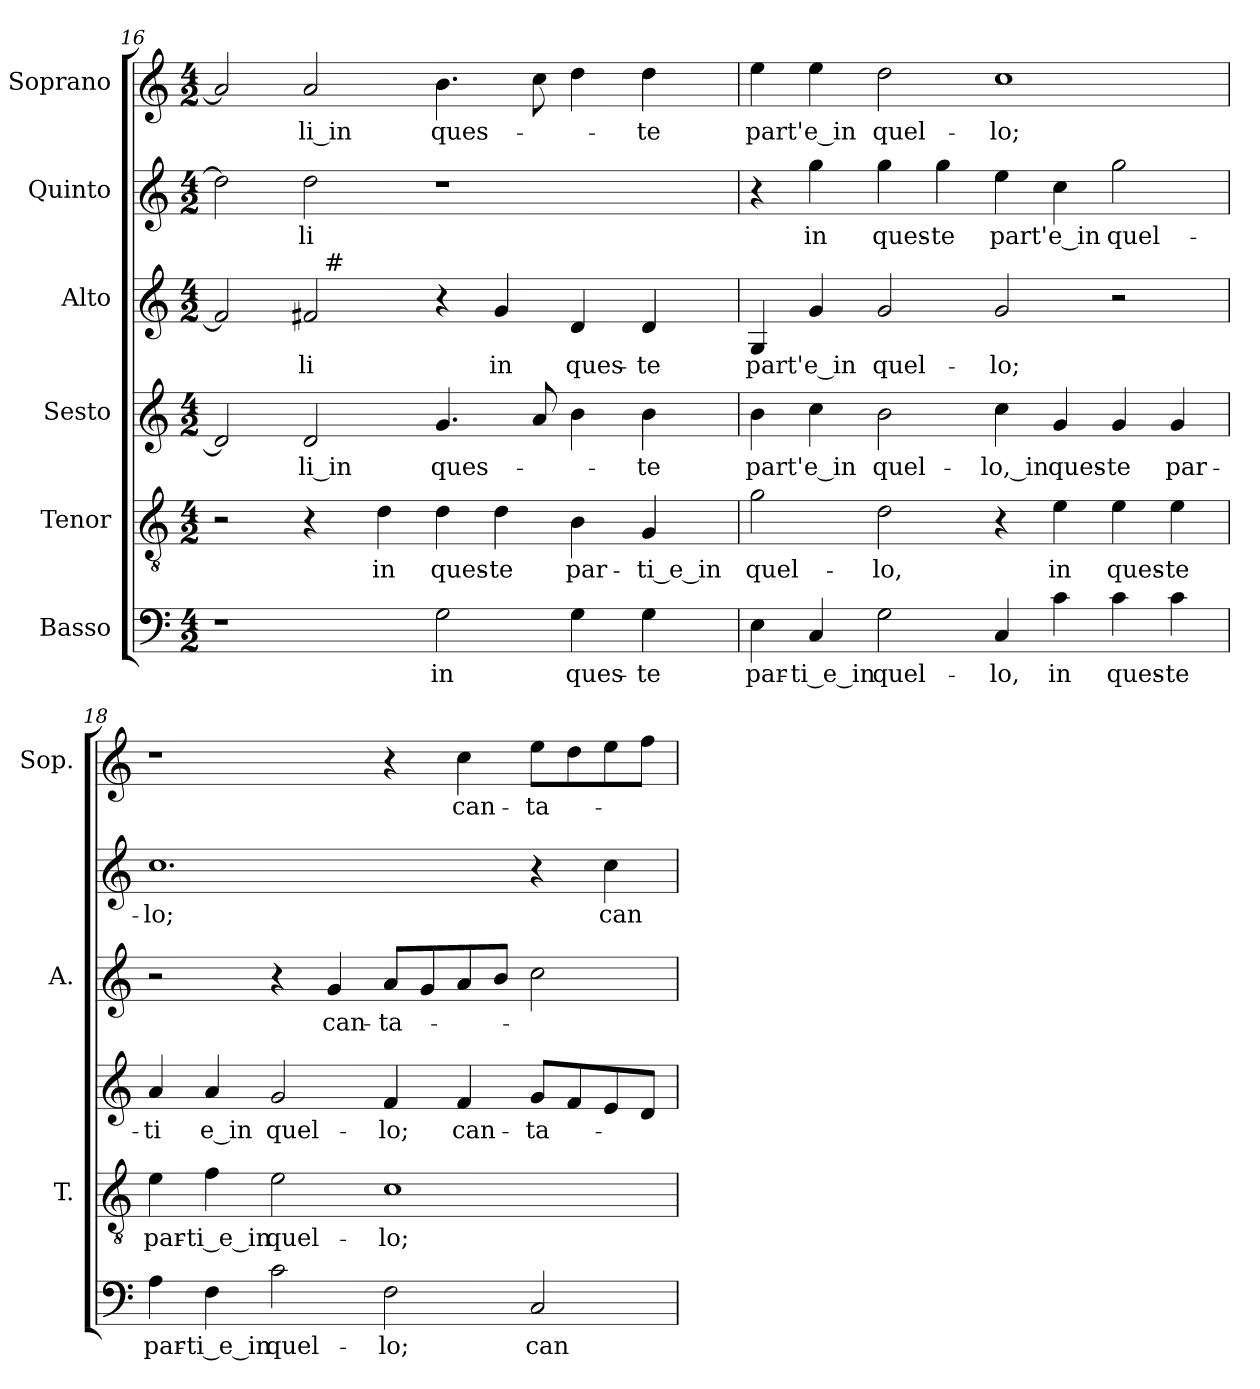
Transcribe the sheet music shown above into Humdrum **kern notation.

**kern	**text	**kern	**text	**kern	**text	**kern	**text	**kern	**text	**kern	**text
*part6	*part6	*part5	*part5	*part4	*part4	*part3	*part3	*part2	*part2	*part1	*part1
*staff6	*staff6	*staff5	*staff5	*staff4	*staff4	*staff3	*staff3	*staff2	*staff2	*staff1	*staff1
*I"Basso	*	*I"Tenor	*	*I"Sesto	*	*I"Alto	*	*I"Quinto	*	*I"Soprano	*
*	*	*I'T.	*	*	*	*I'A.	*	*	*	*I'Sop.	*
*clefF4	*	*clefGv2	*	*clefG2	*	*clefG2	*	*clefG2	*	*clefG2	*
*	*	*ITrd7c12	*	*	*	*	*	*	*	*	*
*k[]	*	*k[]	*	*k[]	*	*k[]	*	*k[]	*	*k[]	*
*C:	*	*C:	*	*C:	*	*C:	*	*C:	*	*C:	*
*M4/2	*	*M4/2	*	*M4/2	*	*M4/2	*	*M4/2	*	*M4/2	*
=16	=16	=16	=16	=16	=16	=16	=16	=16	=16	=16	=16
*	*	*	*	*	*	*^	*	*	*	*	*
1r	.	2r	.	2di/]	.	2f#i/]	2ryy	.	2ddi\]	.	2ai/]	.
!	!	!	!	!	!LO:LY:b:color=#000000	!	!	!	!	!	!	!
!	!	!	!	!	!	!	!	!LO:LY:b:color=#000000	!	!	!	!
!	!	!	!	!	!	!	!	!	!	!LO:LY:b:color=#000000	!	!
!	!	!	!	!	!	!	!	!	!	!	!	!LO:LY:b:color=#000000
.	.	4r	.	2di/	-li_in	2f#i/	32ryy	-li	2ddi\	-li	2ai/	-li_in
.	.	.	.	.	.	.	256ryy	.	.	.	.	.
!	!	!	!	!	!	!	!LO:TX:a:t=#	!	!	!	!	!
.	.	.	.	.	.	.	1ryy	.	.	.	.	.
!	!	!	!LO:LY:b:color=#000000	!	!	!	!	!	!	!	!	!
.	.	4Di\	in	.	.	.	.	.	.	.	.	.
!	!LO:LY:b:color=#000000	!	!	!	!	!	!	!	!	!	!	!
!	!	!	!LO:LY:b:color=#000000	!	!	!	!	!	!	!	!	!
!	!	!	!	!	!LO:LY:b:color=#000000	!	!	!	!	!	!	!
!	!	!	!	!	!	!	!	!	!	!	!	!LO:LY:b:color=#000000
2Gi\	in	4Di\	ques-	4.gi/	ques-	4r	.	.	1r	.	4.bi\	ques-
!	!	!	!LO:LY:b:color=#000000	!	!	!	!	!	!	!	!	!
!	!	!	!	!	!	!	!	!LO:LY:b:color=#000000	!	!	!	!
.	.	4Di\	-te	.	.	4gi/	.	in	.	.	.	.
.	.	.	.	8ai/	.	.	.	.	.	.	8cci\	.
!	!LO:LY:b:color=#000000	!	!	!	!	!	!	!	!	!	!	!
!	!	!	!LO:LY:b:color=#000000	!	!	!	!	!	!	!	!	!
!	!	!	!	!	!	!	!	!LO:LY:b:color=#000000	!	!	!	!
4Gi\	ques-	4BBi\	par-	4bi\	.	4di/	.	ques-	.	.	4ddi\	.
.	.	.	.	.	.	.	4ryy	.	.	.	.	.
!	!LO:LY:b:color=#000000	!	!	!	!	!	!	!	!	!	!	!
!	!	!	!LO:LY:b:color=#000000	!	!	!	!	!	!	!	!	!
!	!	!	!	!	!LO:LY:b:color=#000000	!	!	!	!	!	!	!
!	!	!	!	!	!	!	!	!LO:LY:b:color=#000000	!	!	!	!
!	!	!	!	!	!	!	!	!	!	!	!	!LO:LY:b:color=#000000
4Gi\	-te	4GGi/	-ti_e_in	4bi\	-te	4di/	.	-te	.	.	4ddi\	-te
.	.	.	.	.	.	.	8ryy	.	.	.	.	.
.	.	.	.	.	.	.	16ryy	.	.	.	.	.
.	.	.	.	.	.	.	64..ryy	.	.	.	.	.
*	*	*	*	*	*	*v	*v	*	*	*	*	*
=17	=17	=17	=17	=17	=17	=17	=17	=17	=17	=17	=17
*	*	*	*	*	*	*^	*	*	*	*	*
!	!LO:LY:b:color=#000000	!	!	!	!	!	!	!	!	!	!	!
*	*	*	*	*	*	*v	*v	*	*	*	*	*
*	*	*	*	*	*	*^	*	*	*	*	*
!	!	!	!LO:LY:b:color=#000000	!	!	!	!	!	!	!	!	!
*	*	*	*	*	*	*v	*v	*	*	*	*	*
*	*	*	*	*	*	*^	*	*	*	*	*
!	!	!	!	!	!LO:LY:b:color=#000000	!	!	!	!	!	!	!
*	*	*	*	*	*	*v	*v	*	*	*	*	*
*	*	*	*	*	*	*^	*	*	*	*	*
!	!	!	!	!	!	!	!	!LO:LY:b:color=#000000	!	!	!	!
*	*	*	*	*	*	*v	*v	*	*	*	*	*
*	*	*	*	*	*	*^	*	*	*	*	*
!	!	!	!	!	!	!	!	!	!	!	!	!LO:LY:b:color=#000000
*	*	*	*	*	*	*v	*v	*	*	*	*	*
4Ei\	par-	2Gi\	quel-	4bi\	part'	4Gi/	part'	4r	.	4eei\	part'
!	!LO:LY:b:color=#000000	!	!	!	!	!	!	!	!	!	!
!	!	!	!	!	!LO:LY:b:color=#000000	!	!	!	!	!	!
!	!	!	!	!	!	!	!LO:LY:b:color=#000000	!	!	!	!
!	!	!	!	!	!	!	!	!	!LO:LY:b:color=#000000	!	!
!	!	!	!	!	!	!	!	!	!	!	!LO:LY:b:color=#000000
4Ci/	-ti_e_in	.	.	4cci\	e_in	4gi/	e_in	4ggi\	in	4eei\	e_in
!	!LO:LY:b:color=#000000	!	!	!	!	!	!	!	!	!	!
!	!	!	!LO:LY:b:color=#000000	!	!	!	!	!	!	!	!
!	!	!	!	!	!LO:LY:b:color=#000000	!	!	!	!	!	!
!	!	!	!	!	!	!	!LO:LY:b:color=#000000	!	!	!	!
!	!	!	!	!	!	!	!	!	!LO:LY:b:color=#000000	!	!
!	!	!	!	!	!	!	!	!	!	!	!LO:LY:b:color=#000000
2Gi\	quel-	2Di\	-lo,	2bi\	quel-	2gi/	quel-	4ggi\	ques-	2ddi\	quel-
!	!	!	!	!	!	!	!	!	!LO:LY:b:color=#000000	!	!
.	.	.	.	.	.	.	.	4ggi\	-te	.	.
!	!LO:LY:b:color=#000000	!	!	!	!	!	!	!	!	!	!
!	!	!	!	!	!LO:LY:b:color=#000000	!	!	!	!	!	!
!	!	!	!	!	!	!	!LO:LY:b:color=#000000	!	!	!	!
!	!	!	!	!	!	!	!	!	!LO:LY:b:color=#000000	!	!
!	!	!	!	!	!	!	!	!	!	!	!LO:LY:b:color=#000000
4Ci/	-lo,	4r	.	4cci\	-lo,_in	2gi/	-lo;	4eei\	part'	1cci	-lo;
!	!LO:LY:b:color=#000000	!	!	!	!	!	!	!	!	!	!
!	!	!	!LO:LY:b:color=#000000	!	!	!	!	!	!	!	!
!	!	!	!	!	!LO:LY:b:color=#000000	!	!	!	!	!	!
!	!	!	!	!	!	!	!	!	!LO:LY:b:color=#000000	!	!
4ci\	in	4Ei\	in	4gi/	ques-	.	.	4cci\	e_in	.	.
!	!LO:LY:b:color=#000000	!	!	!	!	!	!	!	!	!	!
!	!	!	!LO:LY:b:color=#000000	!	!	!	!	!	!	!	!
!	!	!	!	!	!LO:LY:b:color=#000000	!	!	!	!	!	!
!	!	!	!	!	!	!	!	!	!LO:LY:b:color=#000000	!	!
4ci\	ques-	4Ei\	ques-	4gi/	-te	2r	.	2ggi\	quel-	.	.
!	!LO:LY:b:color=#000000	!	!	!	!	!	!	!	!	!	!
!	!	!	!LO:LY:b:color=#000000	!	!	!	!	!	!	!	!
!	!	!	!	!	!LO:LY:b:color=#000000	!	!	!	!	!	!
4ci\	-te	4Ei\	-te	4gi/	par-	.	.	.	.	.	.
!!LO:LB:g=z
=18	=18	=18	=18	=18	=18	=18	=18	=18	=18	=18	=18
!	!LO:LY:b:color=#000000	!	!	!	!	!	!	!	!	!	!
!	!	!	!LO:LY:b:color=#000000	!	!	!	!	!	!	!	!
!	!	!	!	!	!LO:LY:b:color=#000000	!	!	!	!	!	!
!	!	!	!	!	!	!	!	!	!LO:LY:b:color=#000000	!	!
4Ai\	par-	4Ei\	par-	4ai/	-ti	2r	.	1.cci	-lo;	1r	.
!	!LO:LY:b:color=#000000	!	!	!	!	!	!	!	!	!	!
!	!	!	!LO:LY:b:color=#000000	!	!	!	!	!	!	!	!
!	!	!	!	!	!LO:LY:b:color=#000000	!	!	!	!	!	!
4Fi\	-ti_e_in	4Fi\	-ti_e_in	4ai/	e_in	.	.	.	.	.	.
!	!LO:LY:b:color=#000000	!	!	!	!	!	!	!	!	!	!
!	!	!	!LO:LY:b:color=#000000	!	!	!	!	!	!	!	!
!	!	!	!	!	!LO:LY:b:color=#000000	!	!	!	!	!	!
2ci\	quel-	2Ei\	quel-	2gi/	quel-	4r	.	.	.	.	.
!	!	!	!	!	!	!	!LO:LY:b:color=#000000	!	!	!	!
.	.	.	.	.	.	4gi/	can-	.	.	.	.
!	!LO:LY:b:color=#000000	!	!	!	!	!	!	!	!	!	!
!	!	!	!LO:LY:b:color=#000000	!	!	!	!	!	!	!	!
!	!	!	!	!	!LO:LY:b:color=#000000	!	!	!	!	!	!
!	!	!	!	!	!	!	!LO:LY:b:color=#000000	!	!	!	!
2Fi\	-lo;	1Ci	-lo;	4fi/	-lo;	8ai/L	-ta-	.	.	4r	.
.	.	.	.	.	.	8gi/	.	.	.	.	.
!	!	!	!	!	!LO:LY:b:color=#000000	!	!	!	!	!	!
!	!	!	!	!	!	!	!	!	!	!	!LO:LY:b:color=#000000
.	.	.	.	4fi/	can-	8ai/	.	.	.	4cci\	can-
.	.	.	.	.	.	8bi/J	.	.	.	.	.
!	!LO:LY:b:color=#000000	!	!	!	!	!	!	!	!	!	!
!	!	!	!	!	!LO:LY:b:color=#000000	!	!	!	!	!	!
!	!	!	!	!	!	!	!	!	!	!	!LO:LY:b:color=#000000
2Ci/	can-	.	.	8gi/L	-ta-	2cci\	.	4r	.	8eei\L	-ta-
.	.	.	.	8fi/	.	.	.	.	.	8ddi\	.
!	!	!	!	!	!	!	!	!	!LO:LY:b:color=#000000	!	!
.	.	.	.	8ei/	.	.	.	4cci\	can-	8eei\	.
.	.	.	.	8di/J	.	.	.	.	.	8ffi\J	.
=	=	=	=	=	=	=	=	=	=	=	=
*-	*-	*-	*-	*-	*-	*-	*-	*-	*-	*-	*-
